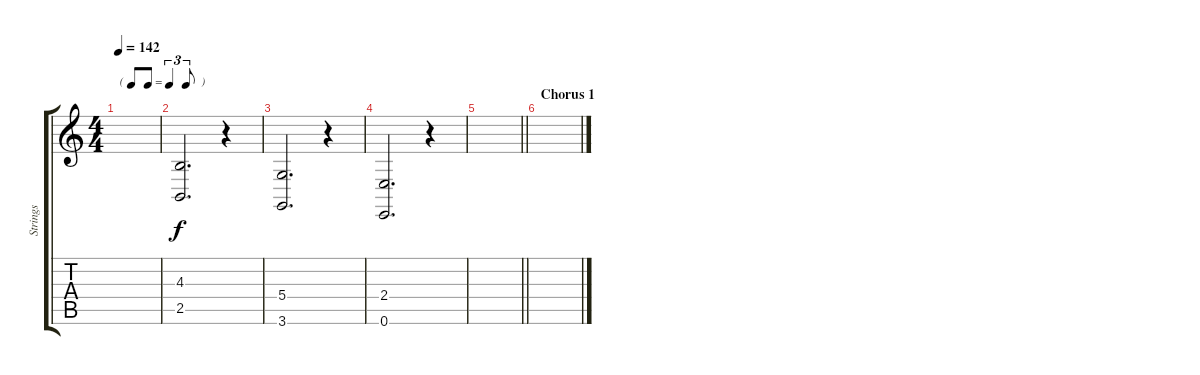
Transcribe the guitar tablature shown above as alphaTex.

\track ("Strings" "Strings") {instrument stringensemble1}
\staff {score tabs}
\tuning (E4 B3 G3 D3 A2 E2) {hide}
\ts (4 4)
\tf triplet8th
\tempo 142
\clef g2
\ks c
|
(4.3 2.5).2{d} r.4 |
(5.4 3.6).2{d} r.4 |
(2.4 0.6).2{d} r.4 |
\barLineRight lightlight
|
\section ("" "Chorus 1")
